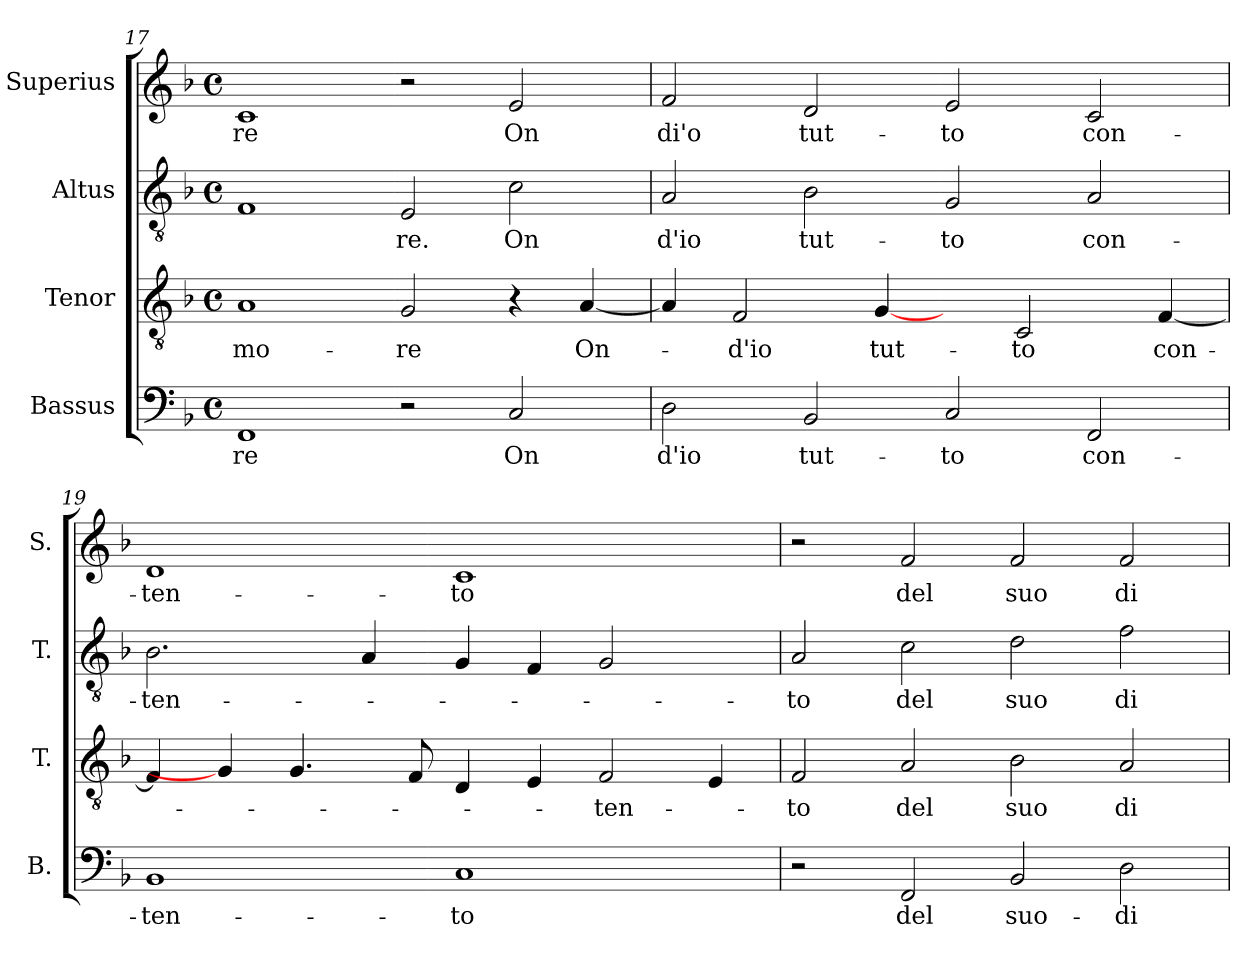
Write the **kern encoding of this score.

**kern	**text	**kern	**text	**kern	**text	**kern	**text
*part4	*part4	*part3	*part3	*part2	*part2	*part1	*part1
*staff4	*staff4	*staff3	*staff3	*staff2	*staff2	*staff1	*staff1
*I"Bassus	*	*I"Tenor	*	*I"Altus	*	*I"Superius	*
*I'B.	*	*I'T.	*	*I'T.	*	*I'S.	*
*clefF4	*	*clefGv2	*	*clefGv2	*	*clefG2	*
*	*	*ITrd7c12	*	*ITrd7c12	*	*	*
*k[b-]	*	*k[b-]	*	*k[b-]	*	*k[b-]	*
*F:	*	*F:	*	*F:	*	*F:	*
*M4/4	*	*M4/4	*	*M4/4	*	*M4/4	*
*met(c)	*	*met(c)	*	*met(c)	*	*met(c)	*
=17	=17	=17	=17	=17	=17	=17	=17
!	!LO:LY:b:color=#000000	!	!	!	!	!	!
!	!	!	!LO:LY:b:color=#000000	!	!	!	!
!	!	!	!	!	!	!	!LO:LY:b:color=#000000
1FFi	-re	1AAi	-mo-	1FFi	.	1ci	-re
!	!	!	!LO:LY:b:color=#000000	!	!	!	!
!	!	!	!	!	!LO:LY:b:color=#000000	!	!
2r	.	2GGi/	-re	2EEi/	-re.	2r	.
!	!LO:LY:b:color=#000000	!	!	!	!	!	!
!	!	!	!	!	!LO:LY:b:color=#000000	!	!
!	!	!	!	!	!	!	!LO:LY:b:color=#000000
2Ci/	On	4r	.	2Ci\	On	2ei/	On
!	!	!	!LO:LY:b:color=#000000	!	!	!	!
.	.	[<4AAi/	On-	.	.	.	.
=18	=18	=18	=18	=18	=18	=18	=18
!	!LO:LY:b:color=#000000	!	!	!	!	!	!
!	!	!	!	!	!LO:LY:b:color=#000000	!	!
!	!	!	!	!	!	!	!LO:LY:b:color=#000000
2Di\	d'io	4AAi/]	.	2AAi/	d'io	2fi/	di'o
!	!	!	!LO:LY:b:color=#000000	!	!	!	!
.	.	2FFi/	-d'io	.	.	.	.
!	!LO:LY:b:color=#000000	!	!	!	!	!	!
!	!	!	!	!	!LO:LY:b:color=#000000	!	!
!	!	!	!	!	!	!	!LO:LY:b:color=#000000
2BB-i/	tut-	.	.	2BB-i\	tut-	2di/	tut-
!	!	!	!LO:LY:b:color=#000000	!	!	!	!
.	.	[4GGi/	tut-	.	.	.	.
!	!LO:LY:b:color=#000000	!	!	!	!	!	!
!	!	!	!	!	!LO:LY:b:color=#000000	!	!
!	!	!	!	!	!	!	!LO:LY:b:color=#000000
2Ci/	-to	4ryy	.	2GGi/	-to	2ei/	-to
!	!	!	!LO:LY:b:color=#000000	!	!	!	!
.	.	2CCi/	-to	.	.	.	.
!	!LO:LY:b:color=#000000	!	!	!	!	!	!
!	!	!	!	!	!LO:LY:b:color=#000000	!	!
!	!	!	!	!	!	!	!LO:LY:b:color=#000000
2FFi/	con-	.	.	2AAi/	con-	2ci/	con-
!	!	!	!LO:LY:b:color=#000000	!	!	!	!
.	.	[<4FFi/	con-	.	.	.	.
!!LO:PB:g=z
=19	=19	=19	=19	=19	=19	=19	=19
!	!LO:LY:b:color=#000000	!	!	!	!	!	!
!	!	!	!	!	!LO:LY:b:color=#000000	!	!
!	!	!	!	!	!	!	!LO:LY:b:color=#000000
1BB-i	-ten-	4FFi/]	.	2.BB-i\	-ten-	1di	-ten-
.	.	4GGi/]	.	.	.	.	.
.	.	4.GGi/	.	.	.	.	.
.	.	.	.	4AAi/	.	.	.
.	.	8FFi/	.	.	.	.	.
!	!LO:LY:b:color=#000000	!	!	!	!	!	!
!	!	!	!	!	!	!	!LO:LY:b:color=#000000
1Ci	-to	4DDi/	.	4GGi/	.	1ci	-to
.	.	4EEi/	.	4FFi/	.	.	.
!	!	!	!LO:LY:b:color=#000000	!	!	!	!
.	.	2FFi/	-ten-	2GGi/	.	.	.
4ryy	.	4EEi/	.	4ryy	.	4ryy	.
=20	=20	=20	=20	=20	=20	=20	=20
!	!	!	!LO:LY:b:color=#000000	!	!	!	!
!	!	!	!	!	!LO:LY:b:color=#000000	!	!
2r	.	2FFi/	-to	2AAi/	-to	2r	.
!	!LO:LY:b:color=#000000	!	!	!	!	!	!
!	!	!	!LO:LY:b:color=#000000	!	!	!	!
!	!	!	!	!	!LO:LY:b:color=#000000	!	!
!	!	!	!	!	!	!	!LO:LY:b:color=#000000
2FFi/	del	2AAi/	del	2Ci\	del	2fi/	del
!	!LO:LY:b:color=#000000	!	!	!	!	!	!
!	!	!	!LO:LY:b:color=#000000	!	!	!	!
!	!	!	!	!	!LO:LY:b:color=#000000	!	!
!	!	!	!	!	!	!	!LO:LY:b:color=#000000
2BB-i/	suo-	2BB-i\	suo	2Di\	suo	2fi/	suo
!	!LO:LY:b:color=#000000	!	!	!	!	!	!
!	!	!	!LO:LY:b:color=#000000	!	!	!	!
!	!	!	!	!	!LO:LY:b:color=#000000	!	!
!	!	!	!	!	!	!	!LO:LY:b:color=#000000
2Di\	-di-	2AAi/	di-	2Fi\	di-	2fi/	di-
=	=	=	=	=	=	=	=
*-	*-	*-	*-	*-	*-	*-	*-
